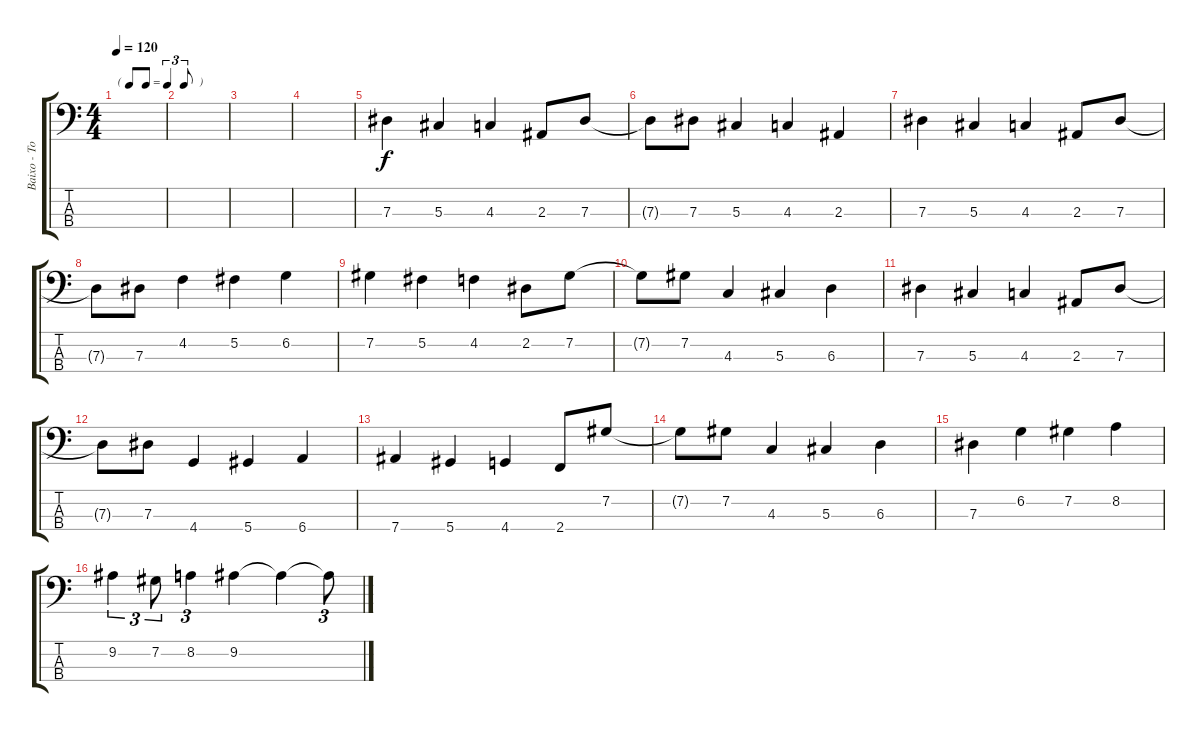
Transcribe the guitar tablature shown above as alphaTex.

\track ("Baixo - Tonny Shannon" "Baixo - To") {instrument electricbassfinger}
\staff {score tabs}
\tuning (Gb2 Db2 Ab1 Eb1) {hide}
\ts (4 4)
\tf triplet8th
\tempo 120
\clef f4
\ks c
|
|
|
|
7.3.4 5.3.4 4.3.4 2.3.8 7.3.8 |
7.3{t}.8 7.3.8 5.3.4 4.3.4 2.3.4 |
7.3.4 5.3.4 4.3.4 2.3.8 7.3.8 |
7.3{t}.8 7.3.8 4.2.4 5.2.4 6.2.4 |
7.2.4 5.2.4 4.2.4 2.2.8 7.2.8 |
7.2{t}.8 7.2.8 4.3.4 5.3.4 6.3.4 |
7.3.4 5.3.4 4.3.4 2.3.8 7.3.8 |
7.3{t}.8 7.3.8 4.4.4 5.4.4 6.4.4 |
7.4.4 5.4.4 4.4.4 2.4.8 7.2.8 |
7.2{t}.8 7.2.8 4.3.4 5.3.4 6.3.4 |
7.3.4 6.2.4 7.2.4 8.2.4 |
9.2.4{tu (3 2)} 7.2.8{tu (3 2)} 8.2.4{tu (3 2)} 9.2.4 9.2{t}.4 9.2{t}.8{tu (3 2)}
